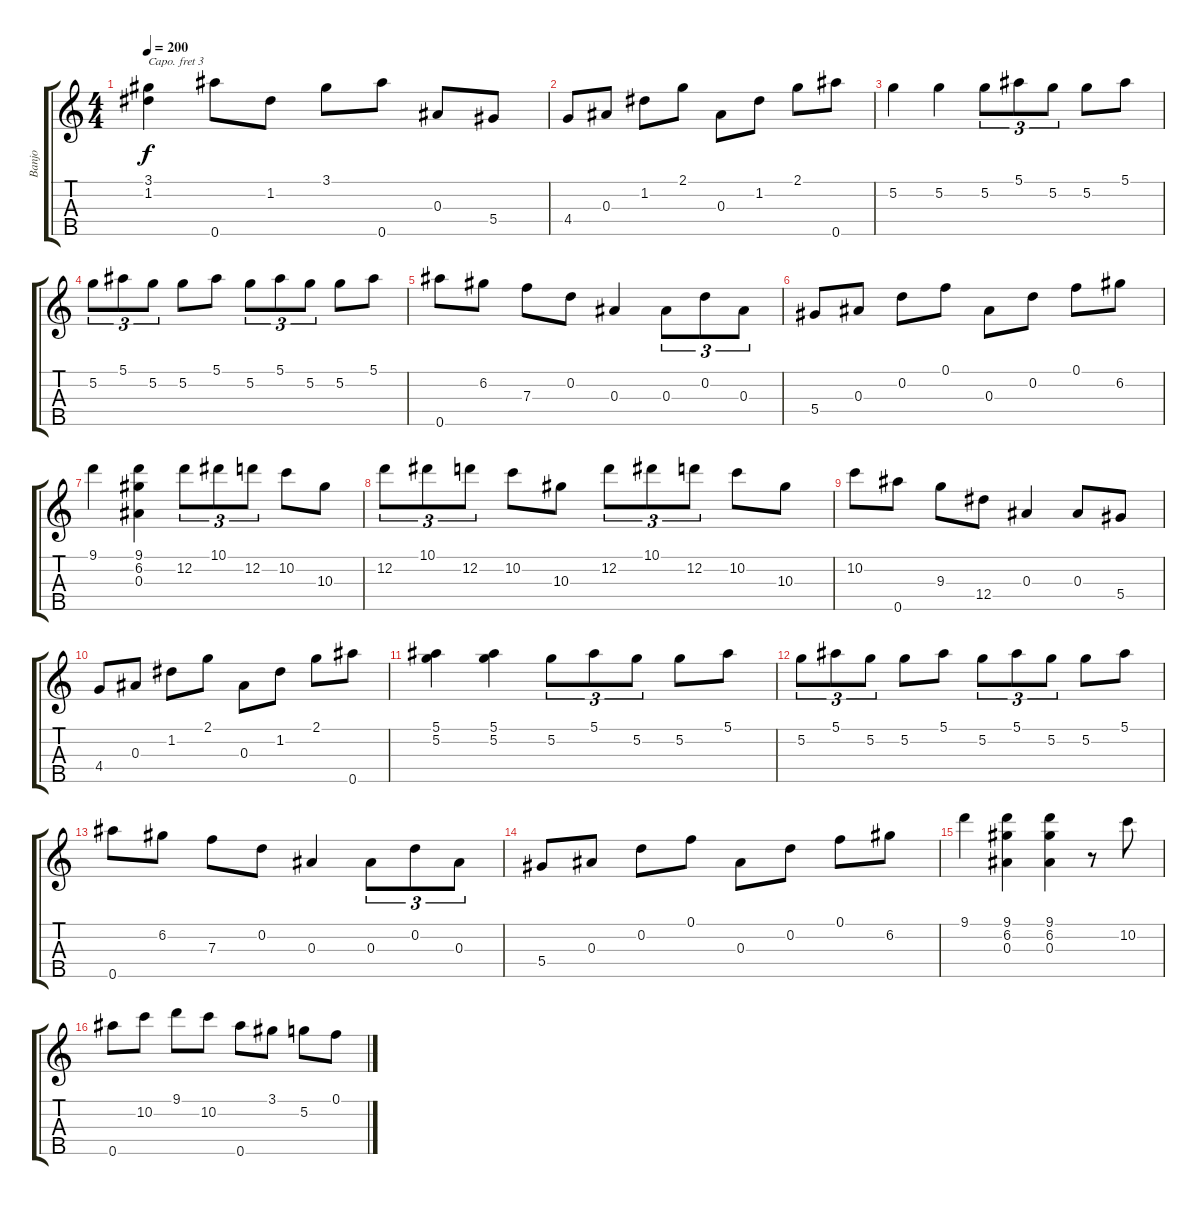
\track ("Banjo" "Banjo") {instrument banjo}
\staff {score tabs}
\capo 3
\tuning (D4 B3 G3 C3 G4) {hide}
\displaytranspose 12
\ts (4 4)
\tempo 200
\clef g2
\ks c
(3.1 1.2).4{dy f} 0.5.8 1.2.8 3.1.8 0.5.8 0.3.8 5.4.8 |
4.4.8 0.3.8 1.2.8 2.1.8 0.3.8 1.2.8 2.1.8 0.5.8 |
5.2.4 5.2.4 5.2.8{tu (3 2)} 5.1.8{tu (3 2)} 5.2.8{tu (3 2)} 5.2.8 5.1.8 |
5.2.8{tu (3 2)} 5.1.8{tu (3 2)} 5.2.8{tu (3 2)} 5.2.8 5.1.8 5.2.8{tu (3 2)} 5.1.8{tu (3 2)} 5.2.8{tu (3 2)} 5.2.8 5.1.8 |
0.5.8 6.2.8 7.3.8 0.2.8 0.3.4 0.3.8{tu (3 2)} 0.2.8{tu (3 2)} 0.3.8{tu (3 2)} |
5.4.8 0.3.8 0.2.8 0.1.8 0.3.8 0.2.8 0.1.8 6.2.8 |
9.1.4 (9.1 6.2 0.3).4 12.2.8{tu (3 2)} 10.1.8{tu (3 2)} 12.2.8{tu (3 2)} 10.2.8 10.3.8 |
12.2.8{tu (3 2)} 10.1.8{tu (3 2)} 12.2.8{tu (3 2)} 10.2.8 10.3.8 12.2.8{tu (3 2)} 10.1.8{tu (3 2)} 12.2.8{tu (3 2)} 10.2.8 10.3.8 |
10.2.8 0.5.8 9.3.8 12.4.8 0.3.4 0.3.8 5.4.8 |
4.4.8 0.3.8 1.2.8 2.1.8 0.3.8 1.2.8 2.1.8 0.5.8 |
(5.1 5.2).4 (5.1 5.2).4 5.2.8{tu (3 2)} 5.1.8{tu (3 2)} 5.2.8{tu (3 2)} 5.2.8 5.1.8 |
5.2.8{tu (3 2)} 5.1.8{tu (3 2)} 5.2.8{tu (3 2)} 5.2.8 5.1.8 5.2.8{tu (3 2)} 5.1.8{tu (3 2)} 5.2.8{tu (3 2)} 5.2.8 5.1.8 |
0.5.8 6.2.8 7.3.8 0.2.8 0.3.4 0.3.8{tu (3 2)} 0.2.8{tu (3 2)} 0.3.8{tu (3 2)} |
5.4.8 0.3.8 0.2.8 0.1.8 0.3.8 0.2.8 0.1.8 6.2.8 |
9.1.4 (9.1 6.2 0.3).4 (9.1 6.2 0.3).4 r.8 10.2.8 |
0.5.8 10.2.8 9.1.8 10.2.8 0.5.8 3.1.8 5.2.8 0.1.8
